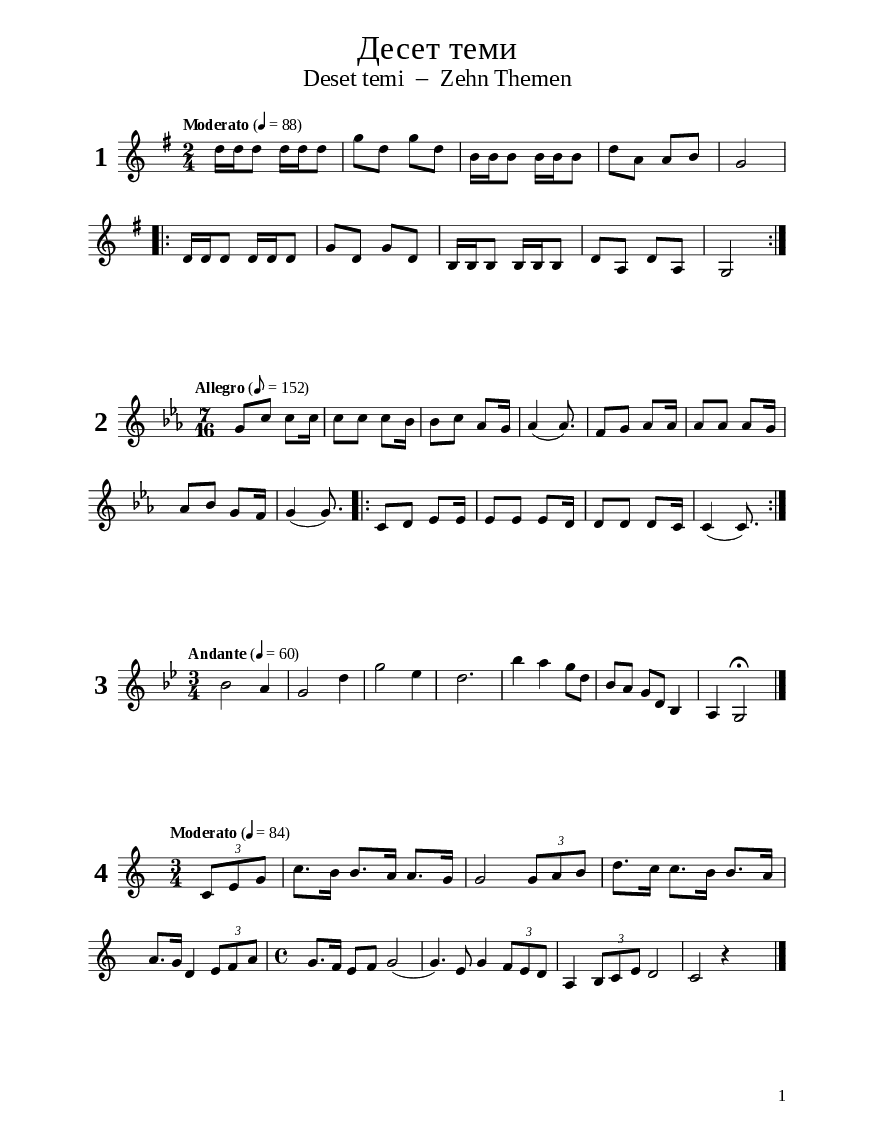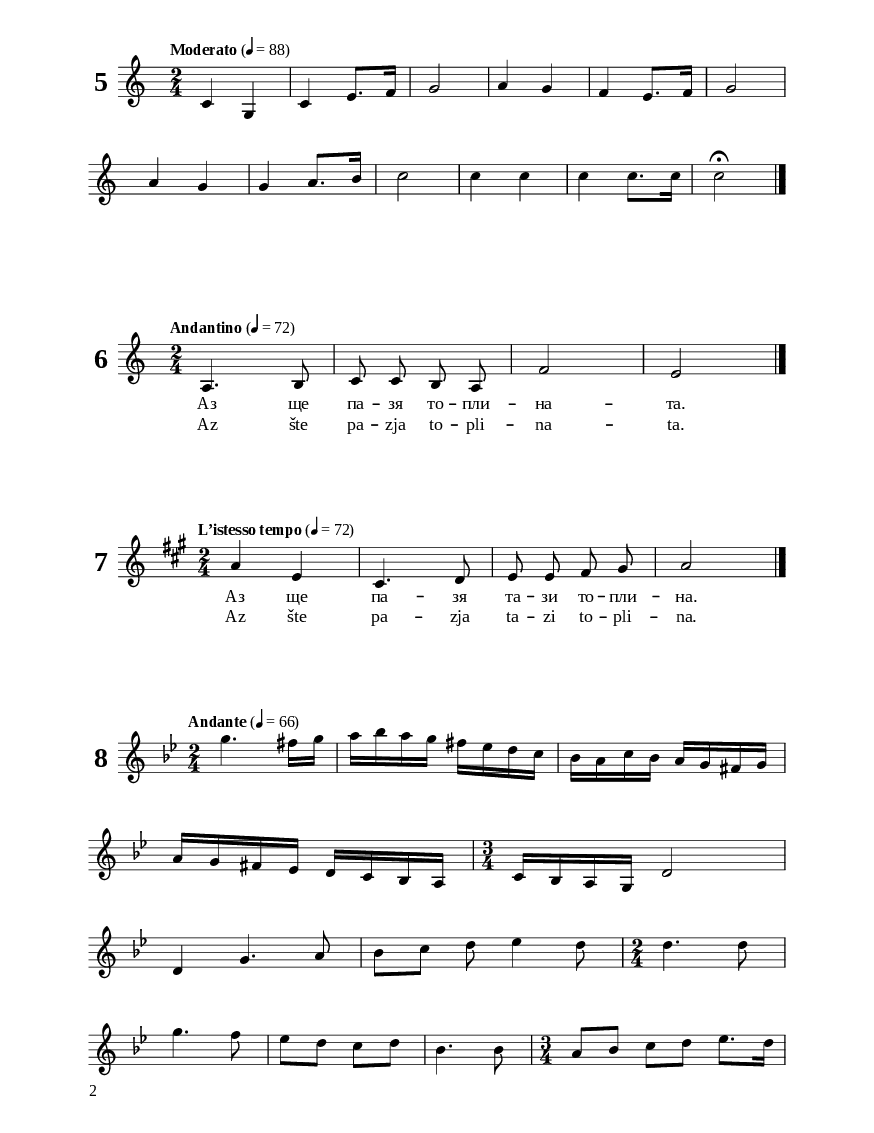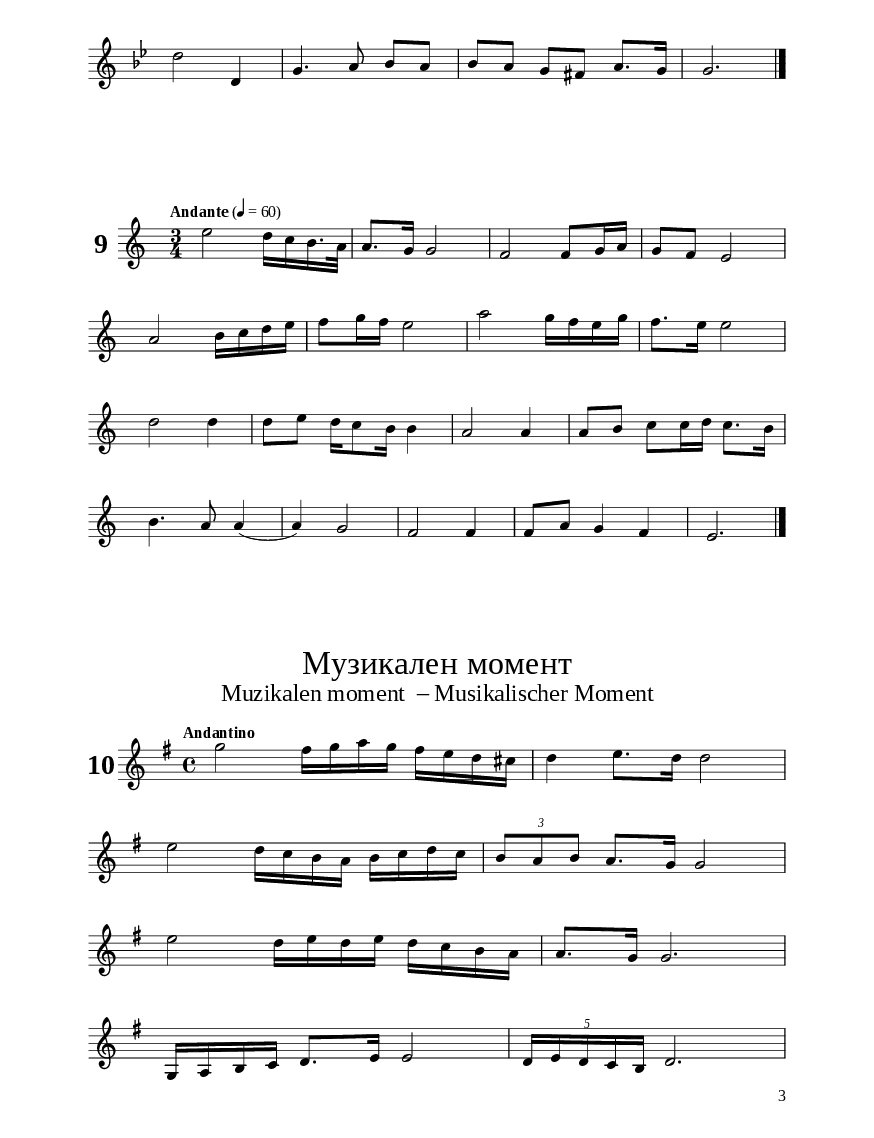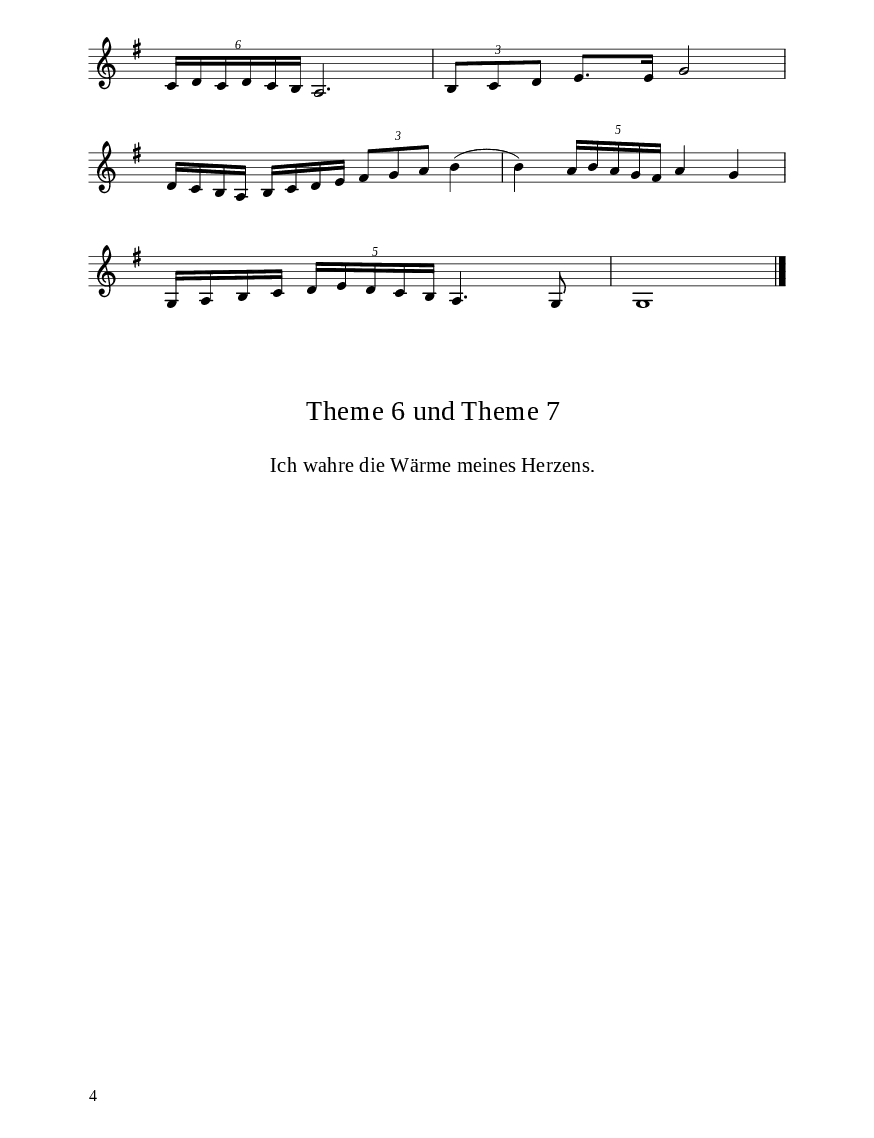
\version "2.24.2"

% include paper part and global functions
\include "include/globals.ily"

\bookpart {
  \label #'ref182
  \tocItem \markup "Десет теми – Deset temi"
  \paper {
    print-all-headers = ##t
    print-page-number = ##t
    print-first-page-number = ##t

    % put page numbers on the bottom
    oddHeaderMarkup = \markup ""
    evenHeaderMarkup = \markup ""
    oddFooterMarkup = \markup
    \fill-line {
      ""
      \if \should-print-page-number \fromproperty #'page:page-number-string
    }
    evenFooterMarkup = \markup
    \fill-line {
      \if \should-print-page-number \fromproperty #'page:page-number-string
      ""
    }

    left-margin = 1.5\cm
    right-margin = 1.5\cm
    top-margin = 1.6\cm
    bottom-margin = 1.2\cm
    ragged-bottom = ##t % do not spread the staves to fill the whole vertical space

    % change distance between staves
    system-system-spacing =
    #'((basic-distance . 10)
       (minimum-distance . 6)
       (padding . 1)
       (stretchability . 10))

    score-markup-spacing =
    #'((basic-distance . 6)
       (minimum-distance . 6)
       (padding . 1)
       (stretchability . 6))
  }

  \header {
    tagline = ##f
  }
%%%%

  \score {
    %1
        \version "2.24.0"
    \layout {
      indent = 0.5\cm % first line indentation
      ragged-last = ##f % do spread last line to fill the whole space
      \context {
        \Score
        \omit BarNumber %remove bar numbers
      } % context

      \context {
        % change staff size
        \Staff
        fontSize = #+0 % affects notes size only
        \override StaffSymbol.staff-space = #(magstep -3)
        \override StaffSymbol.thickness = #0.5
        \override BarLine.hair-thickness = #1
        %\override StaffSymbol.ledger-line-thickness = #'(0 . 0)
      }

      \context {
        % adjust space between staff and lyrics and between the two lyric lines
        \Lyrics
        \override VerticalAxisGroup.nonstaff-relatedstaff-spacing = #'(
            (basic-distance . 4.5)
            (padding . 0.5)
        )
        \override VerticalAxisGroup.nonstaff-nonstaff-spacing = #'((minimum-distance . 2))
      }
    } % layout


    \new Voice \absolute {
      \clef treble
      \key g \major
      \time 2/4
      \tempoFunc "Moderato" 4 "88"
      \autoBeamOff
      \set Staff.instrumentName = \markup \bold \fontsize #+5 {"1"}


      d''16 [  d''16  d''8 ]  d''16
      [  d''16  d''8 ] | % 2
      g''8 [  d''8 ]  g''8 [  d''8
      ] | % 3
      b'16 [  b'16  b'8 ]  b'16 [
      b'16  b'8 ] | % 4
      d''8 [  a'8 ]  a'8 [  b'8 ] | % 5
      g'2
      \bar ".|:-|"
      \break
     
      | % 6
      d'16 [  d'16  d'8 ]  d'16 [
      d'16  d'8 ] | % 7
      g'8 [  d'8 ]  g'8 [  d'8 ] | % 8
      b16 [  b16  b8 ]  b16 [  b16
      b8 ] | % 9
      d'8 [  a8 ]  d'8 [  a8 ] |
      g2
      \bar ":|."
      | % 11
    }

    %    \addlyrics {}
    %    \addlyrics {}

    \header {
      title = \titleFunc "Десет теми" "Deset temi  –  Zehn Themen"
    }

    \midi{}

  } % score

  \markup \empty-three

  \score {
    %2
        \version "2.24.0"
    \layout {
      indent = 0.5\cm % first line indentation
      ragged-last = ##f % do spread last line to fill the whole space
      \context {
        \Score
        \omit BarNumber %remove bar numbers
      } % context

      \context {
        % change staff size
        \Staff
        fontSize = #+0 % affects notes size only
        \override StaffSymbol.staff-space = #(magstep -3)
        \override StaffSymbol.thickness = #0.5
        \override BarLine.hair-thickness = #1
        %\override StaffSymbol.ledger-line-thickness = #'(0 . 0)
      }

      \context {
        % adjust space between staff and lyrics and between the two lyric lines
        \Lyrics
        \override VerticalAxisGroup.nonstaff-relatedstaff-spacing = #'(
            (basic-distance . 4.5)
            (padding . 0.5)
        )
        \override VerticalAxisGroup.nonstaff-nonstaff-spacing = #'((minimum-distance . 2))
      }
    } % layout


    \new Voice \absolute {
      \clef treble
      \key c \minor
      \time 7/16

      \tempoFunc "Allegro" 8 "152"
      \autoBeamOff
      \set Staff.instrumentName = \markup \bold \fontsize #+5 {"2"}

      g'8 [  c''8 ]  c''8 [  c''16 ] | % 12
      c''8 [  c''8 ]  c''8 [  bes'16
      ] | % 13
      bes'8 [  c''8 ]  as'8 [  g'16 ] | % 14
      as'4 (  as'8. ) | % 15
      f'8 [  g'8 ]  as'8 [  as'16 ] | % 16
      as'8 [  as'8 ]  as'8 [  g'16 ] \break | % 17
      as'8 [  bes'8 ]  g'8 [  f'16 ] | % 18
      g'4 (  g'8. ) \bar ".|:"
      | % 19
      c'8 [  d'8 ]  es'8 [  es'16 ] |

      es'8 [  es'8 ]  es'8 [  d'16 ] | % 21
      d'8 [  d'8 ]  d'8 [  c'16 ] | % 22
      c'4 (  c'8. ) |
      \bar ":|."
    }

    %    \addlyrics {}
    %    \addlyrics {}

    \midi{}

  } % score

  \markup \empty-three

  \score {
    %3
        \version "2.24.0"
    \layout {
      indent = 0.5\cm % first line indentation
      ragged-last = ##f % do spread last line to fill the whole space
      \context {
        \Score
        \omit BarNumber %remove bar numbers
      } % context

      \context {
        % change staff size
        \Staff
        fontSize = #+0 % affects notes size only
        \override StaffSymbol.staff-space = #(magstep -3)
        \override StaffSymbol.thickness = #0.5
        \override BarLine.hair-thickness = #1
        %\override StaffSymbol.ledger-line-thickness = #'(0 . 0)
      }

      \context {
        % adjust space between staff and lyrics and between the two lyric lines
        \Lyrics
        \override VerticalAxisGroup.nonstaff-relatedstaff-spacing = #'(
            (basic-distance . 4.5)
            (padding . 0.5)
        )
        \override VerticalAxisGroup.nonstaff-nonstaff-spacing = #'((minimum-distance . 2))
      }
    } % layout


    \new Voice \absolute {
      \clef treble
      \key g \minor
      \time 3/4
      \tempoFunc "Andante" 4 "60"
      \autoBeamOff
      \set Staff.instrumentName = \markup \bold \fontsize #+5 {"3"}

      bes'2  a'4 | % 24
      g'2  d''4 | % 25
      g''2  es''4 | % 26
      d''2. | % 27
      bes''4  a''4  g''8 [  d''8 ] | % 28
      bes'8 [  a'8 ]  g'8 [  d'8 ]
      bes4 | % 29
      a4  g2 ^\fermata \bar "|."
      |
    }

    %    \addlyrics {}
    %    \addlyrics {}

    \midi{}

  } % score

  \markup \empty-three

  \score {
    %4
        \version "2.24.0"
    \layout {
      indent = 0.5\cm % first line indentation
      ragged-last = ##f % do spread last line to fill the whole space
      \context {
        \Score
        \omit BarNumber %remove bar numbers
      } % context

      \context {
        % change staff size
        \Staff
        fontSize = #+0 % affects notes size only
        \override StaffSymbol.staff-space = #(magstep -3)
        \override StaffSymbol.thickness = #0.5
        \override BarLine.hair-thickness = #1
        %\override StaffSymbol.ledger-line-thickness = #'(0 . 0)
      }

      \context {
        % adjust space between staff and lyrics and between the two lyric lines
        \Lyrics
        \override VerticalAxisGroup.nonstaff-relatedstaff-spacing = #'(
            (basic-distance . 4.5)
            (padding . 0.5)
        )
        \override VerticalAxisGroup.nonstaff-nonstaff-spacing = #'((minimum-distance . 2))
      }
    } % layout


    \new Voice \absolute {
      \set Staff.instrumentName = \markup \bold \fontsize #+5 {"4"}
      \key c \major
      \time 3/4
      \tempoFunc "Moderato" 4 "84"
      \once \omit TupletBracket
      \partial 4
      \times 2/3  {
        c'8 [  e'8  g'8 ]
      } | % 31
      c''8. [  b'16 ]  b'8. [  a'16 ]
      a'8. [  g'16 ] | % 32
      g'2 \once \omit TupletBracket
      \times 2/3  {
        g'8 [  a'8  b'8 ]
      }
      | % 33
      d''8. [  c''16 ]  c''8. [  b'16
      ]  b'8. [  a'16 ] \break | % 34
      a'8. [  g'16 ]  d'4 \once \omit TupletBracket
      \times 2/3  {
        e'8 [  f'8  a'8 ]
      }
      | % 35
      \time 4/4  | % 35
      g'8. [  f'16 ]  e'8 [  f'8 ]  g'2
      ( | % 36
      g'4. )  e'8  g'4 \once \omit TupletBracket
      \times 2/3  {
        f'8 [  e'8  d'8 ]
      }
      | % 37
      a4 \once \omit TupletBracket
      \times 2/3  {
        b8 [  c'8  e'8 ]
      }
      d'2 | % 38
      c'2 r4 s4 \bar "|."
      | % 39
    }

    %    \addlyrics {}
    %    \addlyrics {}

    \midi{}

  } % score

  \markup \empty-three

  \score {
    %5
        \version "2.24.0"
    \layout {
      indent = 0.5\cm % first line indentation
      ragged-last = ##f % do spread last line to fill the whole space
      \context {
        \Score
        \omit BarNumber %remove bar numbers
      } % context

      \context {
        % change staff size
        \Staff
        fontSize = #+0 % affects notes size only
        \override StaffSymbol.staff-space = #(magstep -3)
        \override StaffSymbol.thickness = #0.5
        \override BarLine.hair-thickness = #1
        %\override StaffSymbol.ledger-line-thickness = #'(0 . 0)
      }

      \context {
        % adjust space between staff and lyrics and between the two lyric lines
        \Lyrics
        \override VerticalAxisGroup.nonstaff-relatedstaff-spacing = #'(
            (basic-distance . 4.5)
            (padding . 0.5)
        )
        \override VerticalAxisGroup.nonstaff-nonstaff-spacing = #'((minimum-distance . 2))
      }
    } % layout


    \new Voice \absolute {
      \set Staff.instrumentName = \markup \bold \fontsize #+5 {"5"}
      \key c \major
      \time 2/4
      \tempoFunc "Moderato" 4 "88"
      \autoBeamOff
      c'4  g4 |
      c'4  e'8. [  f'16 ] | % 41
      g'2 | % 42
      a'4  g'4 | % 43
      f'4  e'8. [  f'16 ] | % 44
      g'2 \break | % 45
      a'4  g'4 | % 46
      g'4  a'8. [  b'16 ] | % 47
      c''2 | % 48
      c''4  c''4 | % 49
      c''4  c''8. [  c''16 ] |
      c''2\fermata \bar "|."

    }

    %    \addlyrics {}
    %    \addlyrics {}

    \midi{}

  } % score

  \markup \empty-three

  \score {
    %6
        \version "2.24.0"
    \layout {
      indent = 0.5\cm % first line indentation
      ragged-last = ##f % do spread last line to fill the whole space
      \context {
        \Score
        \omit BarNumber %remove bar numbers
      } % context

      \context {
        % change staff size
        \Staff
        fontSize = #+0 % affects notes size only
        \override StaffSymbol.staff-space = #(magstep -3)
        \override StaffSymbol.thickness = #0.5
        \override BarLine.hair-thickness = #1
        %\override StaffSymbol.ledger-line-thickness = #'(0 . 0)
      }

      \context {
        % adjust space between staff and lyrics and between the two lyric lines
        \Lyrics
        \override VerticalAxisGroup.nonstaff-relatedstaff-spacing = #'(
            (basic-distance . 4.5)
            (padding . 0.5)
        )
        \override VerticalAxisGroup.nonstaff-nonstaff-spacing = #'((minimum-distance . 2))
      }
    } % layout


    \new Voice \absolute {
      \set Staff.instrumentName = \markup \bold \fontsize #+5 {"6"}
      \key a \minor
      \time 2/4
      \tempoFunc "Andantino" 4 "72"
      \autoBeamOff
      a4. b8|
      c'8  c'8  b8  a8
      f'2 | % 54
      e'2 \bar "|."
      \break | % 55
    }

    \addlyrics {
      Аз ще па -- зя то -- пли -- на -- та.
    }
    \addlyrics {
      Az šte pa -- zja to -- pli -- na -- ta.
    }


    \midi{}

  } % score

  \markup \empty-three

  \score {
    %7
        \version "2.24.0"
    \layout {
      indent = 0.5\cm % first line indentation
      ragged-last = ##f % do spread last line to fill the whole space
      \context {
        \Score
        \omit BarNumber %remove bar numbers
      } % context

      \context {
        % change staff size
        \Staff
        fontSize = #+0 % affects notes size only
        \override StaffSymbol.staff-space = #(magstep -3)
        \override StaffSymbol.thickness = #0.5
        \override BarLine.hair-thickness = #1
        %\override StaffSymbol.ledger-line-thickness = #'(0 . 0)
      }

      \context {
        % adjust space between staff and lyrics and between the two lyric lines
        \Lyrics
        \override VerticalAxisGroup.nonstaff-relatedstaff-spacing = #'(
            (basic-distance . 4.5)
            (padding . 0.5)
        )
        \override VerticalAxisGroup.nonstaff-nonstaff-spacing = #'((minimum-distance . 2))
      }
    } % layout


    \new Voice \absolute {
      \set Staff.instrumentName = \markup \bold \fontsize #+5 {"7"}
      \key a \major
      \time 2/4
      \tempoFunc "L’istesso tempo" 4 "72"
      \autoBeamOff
      a'4  e'4 | % 56
      cis'4.  d'8
      e'8   e'8   fis'8  gis'8 | % 58
      a'2 \bar "|."
      \break | % 59
    }

    \addlyrics {
      Аз ще па -- зя та -- зи то -- пли -- на.
    }
    \addlyrics {
      Az šte pa -- zja ta -- zi to -- pli -- na.
    }

    \midi{}

  } % score

  \markup \empty-three

  \score {
    %8
        \version "2.24.0"
    \layout {
      indent = 0.5\cm % first line indentation
      ragged-last = ##f % do spread last line to fill the whole space
      \context {
        \Score
        \omit BarNumber %remove bar numbers
      } % context

      \context {
        % change staff size
        \Staff
        fontSize = #+0 % affects notes size only
        \override StaffSymbol.staff-space = #(magstep -3)
        \override StaffSymbol.thickness = #0.5
        \override BarLine.hair-thickness = #1
        %\override StaffSymbol.ledger-line-thickness = #'(0 . 0)
      }

      \context {
        % adjust space between staff and lyrics and between the two lyric lines
        \Lyrics
        \override VerticalAxisGroup.nonstaff-relatedstaff-spacing = #'(
            (basic-distance . 4.5)
            (padding . 0.5)
        )
        \override VerticalAxisGroup.nonstaff-nonstaff-spacing = #'((minimum-distance . 2))
      }
    } % layout


    \new Voice \absolute {
      \set Staff.instrumentName = \markup \bold \fontsize #+5 {"8"}
      \key g \minor
      \time 2/4
      \tempoFunc "Andante" 4 "66"
      \autoBeamOff
      g''4.fis''16 [g''16 ] |
      a''16 [bes''16a''16g''16
      ]fis''16 [es''16d''16c''16
      ] | % 61
      bes'16 [a'16c''16bes'16 ]
      a'16 [  g'16  fis'16  g'16 ] \break | % 62
      a'16 [  g'16  fis'16  es'16 ]
      d'16 [  c'16  bes16  a16 ] | % 63
      \time 3/4  | % 63
      c'16 [  bes16  a16  g16 ]  d'2
      \break | % 64
      d'4  g'4.  a'8 | % 65
      bes'8 [c''8 ]d''8es''4
      d''8 | % 66
      \time 2/4  | % 66
      d''4.d''8 \break | % 67
      g''4.f''8 | % 68
      es''8 [d''8 ]c''8 [d''8 ]
      | % 69
      bes'4.bes'8 |
      \time 3/4  |
      a'8 [  bes'8 ]c''8 [d''8 ]
      es''8. [d''16 ] \break | % 71
      d''2  d'4 | % 72
      g'4.  a'8  bes'8 [  a'8 ] | % 73
      bes'8 [  a'8 ]  g'8 [  fis'8 ]
      a'8. [  g'16 ] | % 74
      g'2. \bar "|."
      \break | % 75
    }
    \midi{}
  } % score

  \markup \empty-three

  \score {
    %9
        \version "2.24.0"
    \layout {
      indent = 0.5\cm % first line indentation
      ragged-last = ##f % do spread last line to fill the whole space
      \context {
        \Score
        \omit BarNumber %remove bar numbers
      } % context

      \context {
        % change staff size
        \Staff
        fontSize = #+0 % affects notes size only
        \override StaffSymbol.staff-space = #(magstep -3)
        \override StaffSymbol.thickness = #0.5
        \override BarLine.hair-thickness = #1
        %\override StaffSymbol.ledger-line-thickness = #'(0 . 0)
      }

      \context {
        % adjust space between staff and lyrics and between the two lyric lines
        \Lyrics
        \override VerticalAxisGroup.nonstaff-relatedstaff-spacing = #'(
            (basic-distance . 4.5)
            (padding . 0.5)
        )
        \override VerticalAxisGroup.nonstaff-nonstaff-spacing = #'((minimum-distance . 2))
      }
    } % layout


    \new Voice \absolute {
      \set Staff.instrumentName = \markup \bold \fontsize #+5 {"9"}
      \key a \minor
      \time 3/4
      \tempoFunc "Andante" 4 "60"
      e''2d''16 [c''16b'16.
      a'32 ] | % 76
      a'8. [  g'16 ]  g'2 | % 77
      f'2  f'8 [  g'16  a'16 ] | % 78
      g'8 [  f'8 ]  e'2 \break | % 79
      a'2b'16 [c''16d''16
      e''16 ] |
      f''8 [g''16f''16 ]e''2 | % 81
      a''2g''16 [f''16e''16
      g''16 ] | % 82
      f''8. [e''16 ]e''2| \break % 83
      d''2d''4 | % 84
      d''8 [e''8 ]d''16 [c''8
      b'16 ]b'4 | % 85
      a'2  a'4 | % 86
      a'8 [  b'8 ]c''8 [c''16
      d''16 ]c''8. [b'16 ] \break | % 87
      b'4.  a'8  a'4 ( | % 88
      a'4 )  g'2 | % 89
      f'2  f'4 |
      f'8 [  a'8 ]  g'4  f'4 | % 91
      e'2. \bar "|."
      \break | % 92
    }
    \midi{}
  } % score

  \markup \empty-three

  \score {
    %10
        \version "2.24.0"
    \layout {
      indent = 0.5\cm % first line indentation
      ragged-last = ##f % do spread last line to fill the whole space
      \context {
        \Score
        \omit BarNumber %remove bar numbers
      } % context

      \context {
        % change staff size
        \Staff
        fontSize = #+0 % affects notes size only
        \override StaffSymbol.staff-space = #(magstep -3)
        \override StaffSymbol.thickness = #0.5
        \override BarLine.hair-thickness = #1
        %\override StaffSymbol.ledger-line-thickness = #'(0 . 0)
      }

      \context {
        % adjust space between staff and lyrics and between the two lyric lines
        \Lyrics
        \override VerticalAxisGroup.nonstaff-relatedstaff-spacing = #'(
            (basic-distance . 4.5)
            (padding . 0.5)
        )
        \override VerticalAxisGroup.nonstaff-nonstaff-spacing = #'((minimum-distance . 2))
      }
    } % layout


    \new Voice \absolute {
      \set Staff.instrumentName = \markup \bold \fontsize #+5 {"10"}
      \key g \major
      \time 4/4
      \tempo "Andantino"
      g''2 fis''16 [g''16 a''16 g''16 ] fis''16 [e''16 d''16cis''16 ]  |
      d''4e''8. [d''16 ] d''2
      \break | % 94
      e''2 d''16 [c''16 b'16
      a'16 ] b'16 [c''16 d''16
      c''16 ] | % 95
      \once \omit TupletBracket
      \times 2/3  {
        b'8 [  a'8  b'8 ]
      }
      a'8. [  g'16 ]  g'2 \break | % 96
      e''2 d''16 [e''16 d''16
      e''16 ] d''16 [c''16 b'16
      a'16 ] | % 97
      a'8. [  g'16 ]  g'2. \break | % 98
      g16 [  a16  b16  c'16 ]  d'8. [
      e'16 ]  e'2 | % 99
      \once \omit TupletBracket
      \times 4/5  {
        d'16 [  e'16  d'16  c'16  b16
        ]
      }
      d'2. \break |
      \once \omit TupletBracket
      \times 4/6  {
        c'16 [  d'16  c'16  d'16  c'16
        b16 ]
      }
      a2. | % 101
      \once \omit TupletBracket
      \times 2/3  {
        b8 [  c'8  d'8 ]
      }
      e'8. [  e'16 ]  g'2 \break | % 102
      d'16 [  c'16  b16  a16 ]  b16 [
      c'16  d'16  e'16 ] \once \omit TupletBracket
      \times 2/3  {
        fis'8 [  g'8  a'8 ]
      }
      b'4 ( | % 103
      b'4 ) \once \omit TupletBracket
      \times 4/5  {
        a'16 [  b'16  a'16  g'16
        fis'16 ]
      }
      a'4  g'4 \break | % 104
      g16 [  a16  b16  c'16 ] \once \omit
      TupletBracket
      \times 4/5  {
        d'16 [  e'16  d'16  c'16  b16
        ]
      }
      a4.  g8 | % 105
      g1 \bar "|."
    }
    \midi{}

    \header {
      title = \titleFunc "Музикален момент" "Muzikalen moment  – Musikalischer Moment"
    }

  } % score


  \markup \empty-three
  \version "2.20.0"

\markup \fill-line { \fontsize #deTitleFontSize "Theme 6 und Theme 7 " }
\markup \null
\markup \null
\markup \fontsize #deCoupletFontSize {
  \hspace #17
  \override #`(baseline-skip . ,deCoupletBaselineSkip)

  \column {
    \line { " " }

     \line { " Ich wahre die Wärme meines Herzens." }

  }
}

} % bookpart

% Più mosso
%
